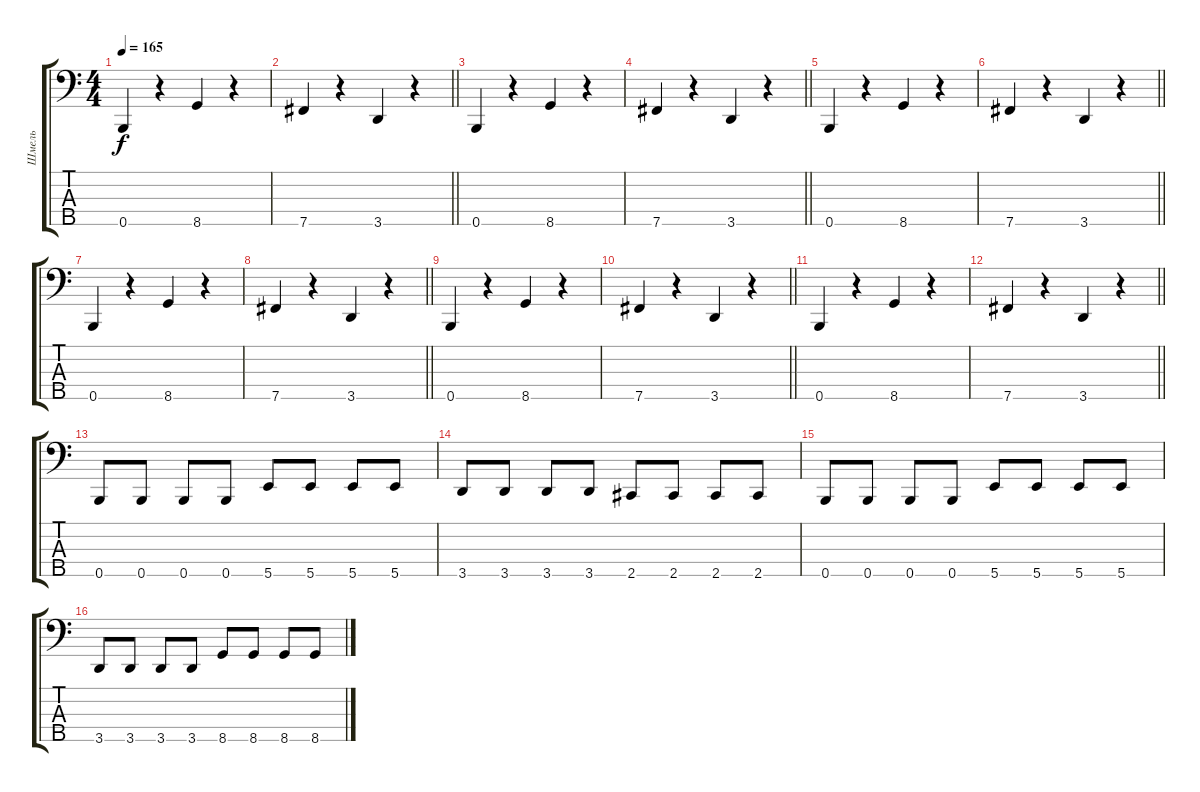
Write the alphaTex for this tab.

\track ("Шмель" "Шмель") {instrument electricbassfinger}
\staff {score tabs}
\tuning (G2 D2 A1 E1 B0) {hide}
\ts (4 4)
\tempo 165
\clef f4
\ks c
0.5.4{dy f} r.4 8.5.4 r.4 |
\barLineRight lightlight
7.5.4 r.4 3.5.4 r.4 |
0.5.4 r.4 8.5.4 r.4 |
\barLineRight lightlight
7.5.4 r.4 3.5.4 r.4 |
0.5.4 r.4 8.5.4 r.4 |
\barLineRight lightlight
7.5.4 r.4 3.5.4 r.4 |
0.5.4 r.4 8.5.4 r.4 |
\barLineRight lightlight
7.5.4 r.4 3.5.4 r.4 |
0.5.4 r.4 8.5.4 r.4 |
\barLineRight lightlight
7.5.4 r.4 3.5.4 r.4 |
0.5.4 r.4 8.5.4 r.4 |
\barLineRight lightlight
7.5.4 r.4 3.5.4 r.4 |
0.5.8 0.5.8 0.5.8 0.5.8 5.5.8 5.5.8 5.5.8 5.5.8 |
3.5.8 3.5.8 3.5.8 3.5.8 2.5.8 2.5.8 2.5.8 2.5.8 |
0.5.8 0.5.8 0.5.8 0.5.8 5.5.8 5.5.8 5.5.8 5.5.8 |
3.5.8 3.5.8 3.5.8 3.5.8 8.5.8 8.5.8 8.5.8 8.5.8
